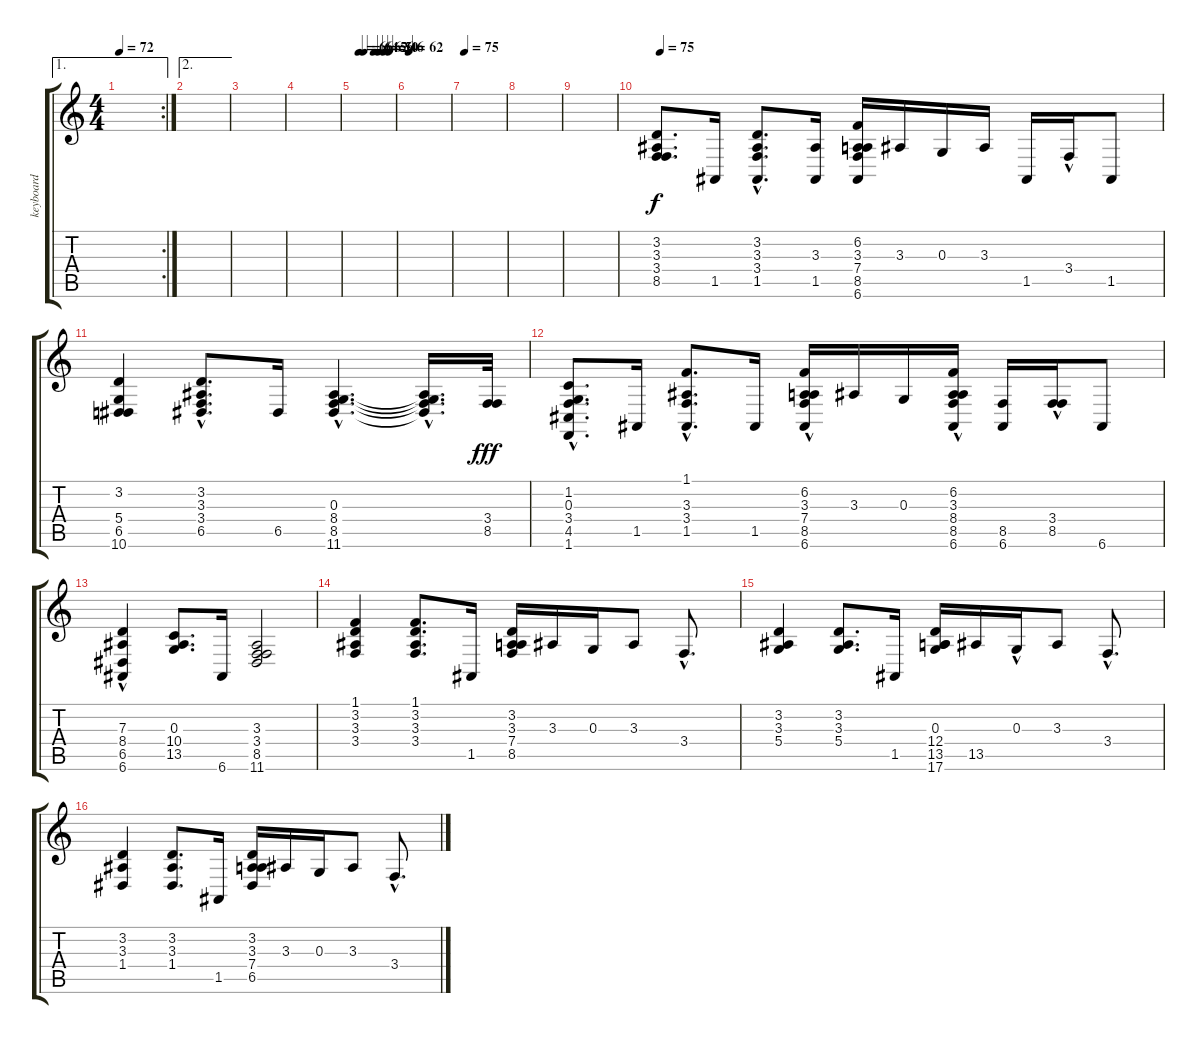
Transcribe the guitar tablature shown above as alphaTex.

\track ("keyboard" "keyboard") {instrument acousticgrandpiano}
\staff {score tabs}
\tuning (E4 B3 G3 D3 A2 E2) {hide}
\ae 1
\rc 2
\ts (4 4)
\tempo 72
\clef g2
\ks c
|
\ae 2
|
|
|
\tempo (66 0.125)
\tempo (64 0.25)
\tempo (62 0.5)
\tempo (56 0.625)
\tempo (50 0.75)
\tempo (46 0.875)
|
\tempo 62
|
\tempo 75
|
|
|
\tempo 75
(3.2 3.3 3.4 8.5).8{d} 1.5.16 (3.2 3.3 3.4 1.5{hac}).8{d} (3.3 1.5).16 (6.2 3.3 7.4 8.5 6.6).16 3.3.16 0.3.16 3.3.16 1.5.16 3.4{hac}.16 1.5.8 |
(3.2 5.4 6.5 10.6).4 (3.2 3.3 3.4 6.5{hac}).8{d} 6.5.16 (0.3{hac} 8.4{hac} 8.5{hac} 11.6{hac}).4{d} (0.3{t} 8.4{hac t} 8.5{hac t} 11.6{t}).16{d dy f} (3.4 8.5).32{dy fff} |
(1.2 0.3 3.4 4.5 1.6{hac}).8{d} 1.5.16 (1.1 3.3 3.4 1.5{hac}).8{d} 1.5.16 (6.2{hac} 3.3 7.4{hac} 8.5{hac} 6.6{hac}).16 3.3.16 0.3.16 (6.2{hac} 3.3{hac} 8.4{hac} 8.5 6.6).16 (8.5 6.6).16 (3.4{hac} 8.5{hac}).16 6.6.8 |
(7.3 8.4 6.5 6.6{hac}).4 (0.3 10.4 13.5).8{d} 6.6.16 (3.3 3.4 8.5 11.6).2 |
(1.1 3.2 3.3 3.4).4 (1.1 3.2 3.3 3.4).8{d} 1.5.16 (3.2 3.3 7.4 8.5).16 3.3.16 0.3.16 3.3.8 3.4{hac}.8{d} |
(3.2 3.3 5.4).4 (3.2 3.3 5.4).8{d} 1.5.16 (0.3 12.4 13.5 17.6).16 13.5.16 0.3{hac}.16 3.3.8 3.4{hac}.8{d} |
(3.2 3.3 1.4).4 (3.2 3.3 1.4).8{d} 1.5.16 (3.2 3.3 7.4 6.5).16 3.3.16 0.3.16 3.3.8 3.4{hac}.8{d}
